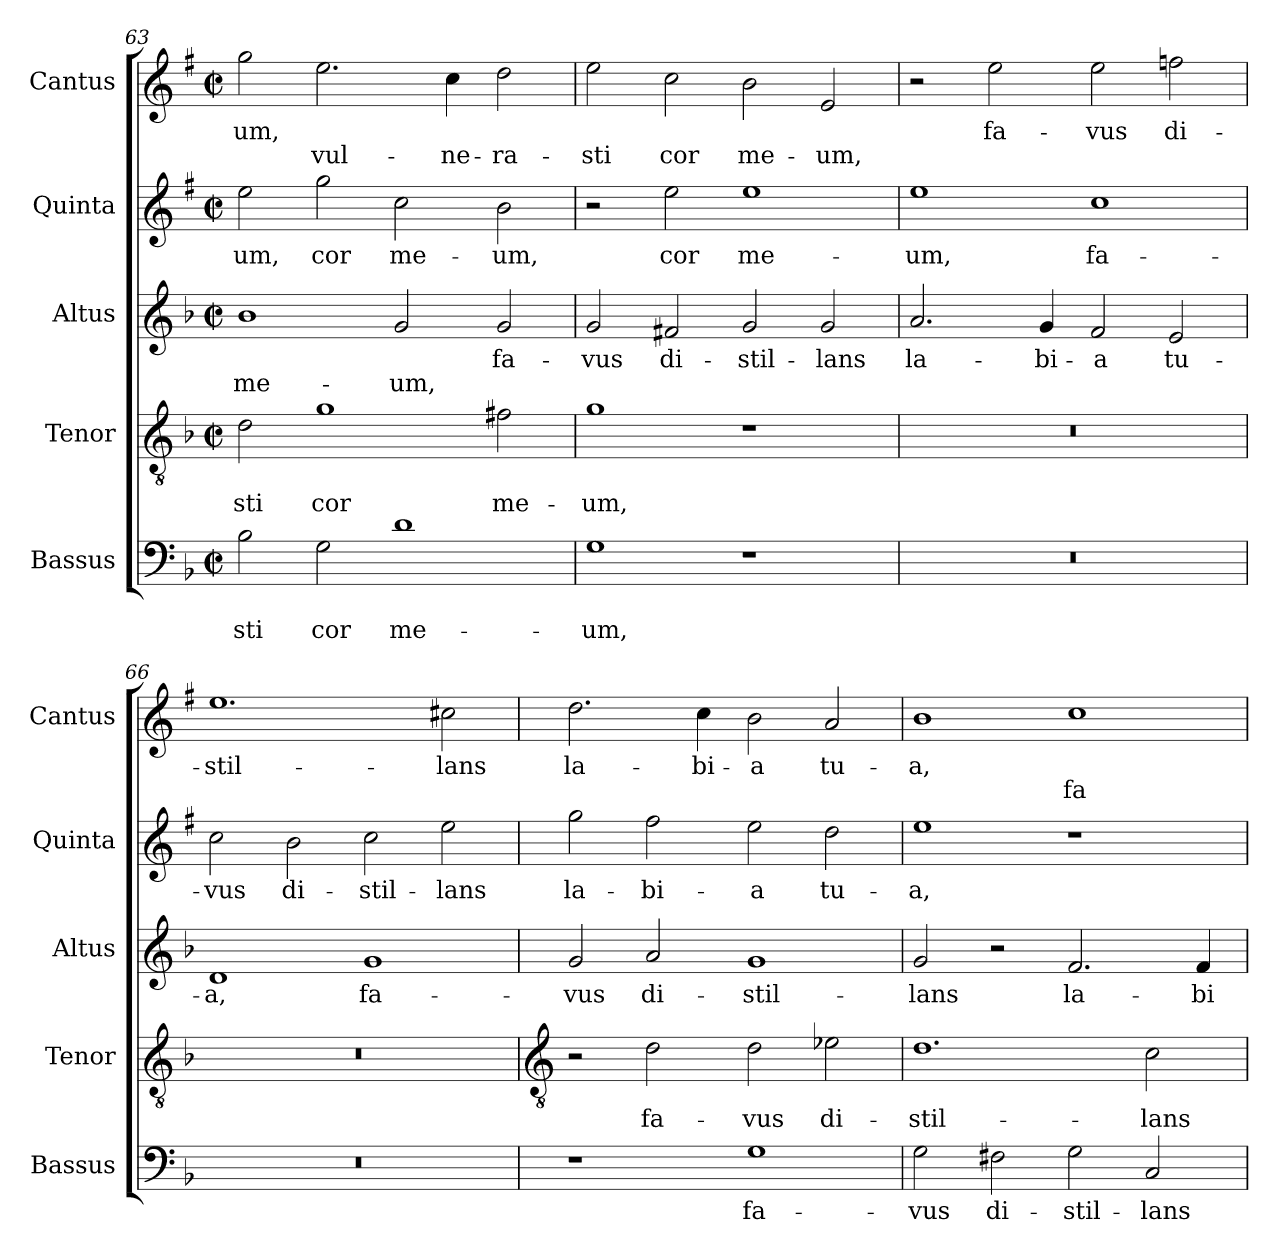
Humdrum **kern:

**kern	**text	**text	**kern	**text	**text	**kern	**text	**text	**kern	**text	**kern	**text	**text
*part5	*part5	*part5	*part4	*part4	*part4	*part3	*part3	*part3	*part2	*part2	*part1	*part1	*part1
*staff5	*staff5	*staff5	*staff4	*staff4	*staff4	*staff3	*staff3	*staff3	*staff2	*staff2	*staff1	*staff1	*staff1
*I"Bassus	*	*	*I"Tenor	*	*	*I"Altus	*	*	*I"Quinta	*	*I"Cantus	*	*
*I'Bassus	*	*	*I'Tenor	*	*	*I'Altus	*	*	*I'Quinta	*	*I'Cantus	*	*
*clefF4	*	*	*clefGv2	*	*	*clefG2	*	*	*clefG2	*	*clefG2	*	*
*	*	*	*	*	*	*	*	*	*ITrd1c2	*	*ITrd1c2	*	*
*k[b-]	*	*	*k[b-]	*	*	*k[b-]	*	*	*k[b-]	*	*k[b-]	*	*
*F:	*	*	*F:	*	*	*F:	*	*	*F:	*	*F:	*	*
*M4/2	*	*	*M4/2	*	*	*M4/2	*	*	*M4/2	*	*M4/2	*	*
*met(c|)	*	*	*met(c|)	*	*	*met(c|)	*	*	*met(c|)	*	*met(c|)	*	*
=63	=63	=63	=63	=63	=63	=63	=63	=63	=63	=63	=63	=63	=63
!	!	!LO:LY:b	!	!	!LO:LY:b	!	!	!LO:LY:b	!	!LO:LY:b	!	!LO:LY:b	!
2B-	.	-sti	2d	.	-sti	1b-	.	me-	2dd	-um,	2ff	-um,	.
!	!	!LO:LY:b	!	!	!LO:LY:b	!	!	!	!	!LO:LY:b	!	!	!LO:LY:b
2G	.	cor	1g	.	cor	.	.	.	2ff	cor	2.dd	.	vul-
!	!	!LO:LY:b	!	!	!	!	!	!LO:LY:b	!	!LO:LY:b	!	!	!
1d	.	me-	.	.	.	2g	.	-um,	2b-	me-	.	.	.
!	!	!	!	!	!	!	!	!	!	!	!	!	!LO:LY:b
.	.	.	.	.	.	.	.	.	.	.	4b-	.	-ne-
!	!	!	!	!	!LO:LY:b	!	!LO:LY:b	!	!	!LO:LY:b	!	!	!LO:LY:b
.	.	.	2f#X	.	me-	2g	fa-	.	2a	-um,	2cc	.	-ra-
=64	=64	=64	=64	=64	=64	=64	=64	=64	=64	=64	=64	=64	=64
!	!	!LO:LY:b	!	!	!LO:LY:b	!	!LO:LY:b	!	!	!	!	!	!LO:LY:b
1G	.	-um,	1g	.	-um,	2g	-vus	.	2r	.	2dd	.	-sti
!	!	!	!	!	!	!	!LO:LY:b	!	!	!LO:LY:b	!	!	!LO:LY:b
.	.	.	.	.	.	2f#X	di-	.	2dd	cor	2b-	.	cor
!	!	!	!	!	!	!	!LO:LY:b	!	!	!LO:LY:b	!	!	!LO:LY:b
1r	.	.	1r	.	.	2g	-stil-	.	1dd	me-	2a	.	me-
!	!	!	!	!	!	!	!LO:LY:b	!	!	!	!	!	!LO:LY:b
.	.	.	.	.	.	2g	-lans	.	.	.	2d	.	-um,
=65	=65	=65	=65	=65	=65	=65	=65	=65	=65	=65	=65	=65	=65
!	!	!	!	!	!	!	!LO:LY:b	!	!	!LO:LY:b	!	!	!
0r	.	.	0r	.	.	2.a	la-	.	1dd	-um,	2r	.	.
!	!	!	!	!	!	!	!	!	!	!	!	!LO:LY:b	!
.	.	.	.	.	.	.	.	.	.	.	2dd	fa-	.
!	!	!	!	!	!	!	!LO:LY:b	!	!	!	!	!	!
.	.	.	.	.	.	4g	-bi-	.	.	.	.	.	.
!	!	!	!	!	!	!	!LO:LY:b	!	!	!LO:LY:b	!	!LO:LY:b	!
.	.	.	.	.	.	2f	-a	.	1b-	fa-	2dd	-vus	.
!	!	!	!	!	!	!	!LO:LY:b	!	!	!	!	!LO:LY:b	!
.	.	.	.	.	.	2e	tu-	.	.	.	2ee-X	di-	.
!!LO:LB:g=z
=66	=66	=66	=66	=66	=66	=66	=66	=66	=66	=66	=66	=66	=66
!	!	!	!	!	!	!	!LO:LY:b	!	!	!LO:LY:b	!	!LO:LY:b	!
0r	.	.	0r	.	.	1d	-a,	.	2b-	-vus	1.dd	-stil-	.
!	!	!	!	!	!	!	!	!	!	!LO:LY:b	!	!	!
.	.	.	.	.	.	.	.	.	2a	di-	.	.	.
!	!	!	!	!	!	!	!LO:LY:b	!	!	!LO:LY:b	!	!	!
.	.	.	.	.	.	1g	fa-	.	2b-	-stil-	.	.	.
!	!	!	!	!	!	!	!	!	!	!LO:LY:b	!	!LO:LY:b	!
.	.	.	.	.	.	.	.	.	2dd	-lans	2bn	-lans	.
!!LO:LB:g=z
=67	=67	=67	=67	=67	=67	=67	=67	=67	=67	=67	=67	=67	=67
*	*	*	*clefGv2	*	*	*	*	*	*	*	*	*	*
!	!	!	!	!	!	!	!LO:LY:b	!	!	!LO:LY:b	!	!LO:LY:b	!
1r	.	.	2r	.	.	2g	-vus	.	2ff	la-	2.cc	la-	.
!	!	!	!	!LO:LY:b	!	!	!LO:LY:b	!	!	!LO:LY:b	!	!	!
.	.	.	2d	fa-	.	2a	di-	.	2ee	-bi-	.	.	.
!	!	!	!	!	!	!	!	!	!	!	!	!LO:LY:b	!
.	.	.	.	.	.	.	.	.	.	.	4b-	-bi-	.
!	!LO:LY:b	!	!	!LO:LY:b	!	!	!LO:LY:b	!	!	!LO:LY:b	!	!LO:LY:b	!
1G	fa-	.	2d	-vus	.	1g	-stil-	.	2dd	-a	2a	-a	.
!	!	!	!	!LO:LY:b	!	!	!	!	!	!LO:LY:b	!	!LO:LY:b	!
.	.	.	2e-X	di-	.	.	.	.	2cc	tu-	2g	tu-	.
!!LO:LB:g=z
=68	=68	=68	=68	=68	=68	=68	=68	=68	=68	=68	=68	=68	=68
!	!LO:LY:b	!	!	!LO:LY:b	!	!	!LO:LY:b	!	!	!LO:LY:b	!	!LO:LY:b	!
2G	-vus	.	1.d	-stil-	.	2g	-lans	.	1dd	-a,	1a	-a,	.
!	!LO:LY:b	!	!	!	!	!	!	!	!	!	!	!	!
2F#X	di-	.	.	.	.	2r	.	.	.	.	.	.	.
!	!LO:LY:b	!	!	!	!	!	!LO:LY:b	!	!	!	!	!	!LO:LY:b
2G	-stil-	.	.	.	.	2.f	la-	.	1r	.	1b-	.	fa-
!	!LO:LY:b	!	!	!LO:LY:b	!	!	!	!	!	!	!	!	!
2C	-lans	.	2c	-lans	.	.	.	.	.	.	.	.	.
!	!	!	!	!	!	!	!LO:LY:b	!	!	!	!	!	!
.	.	.	.	.	.	4f	-bi-	.	.	.	.	.	.
=	=	=	=	=	=	=	=	=	=	=	=	=	=
*-	*-	*-	*-	*-	*-	*-	*-	*-	*-	*-	*-	*-	*-
